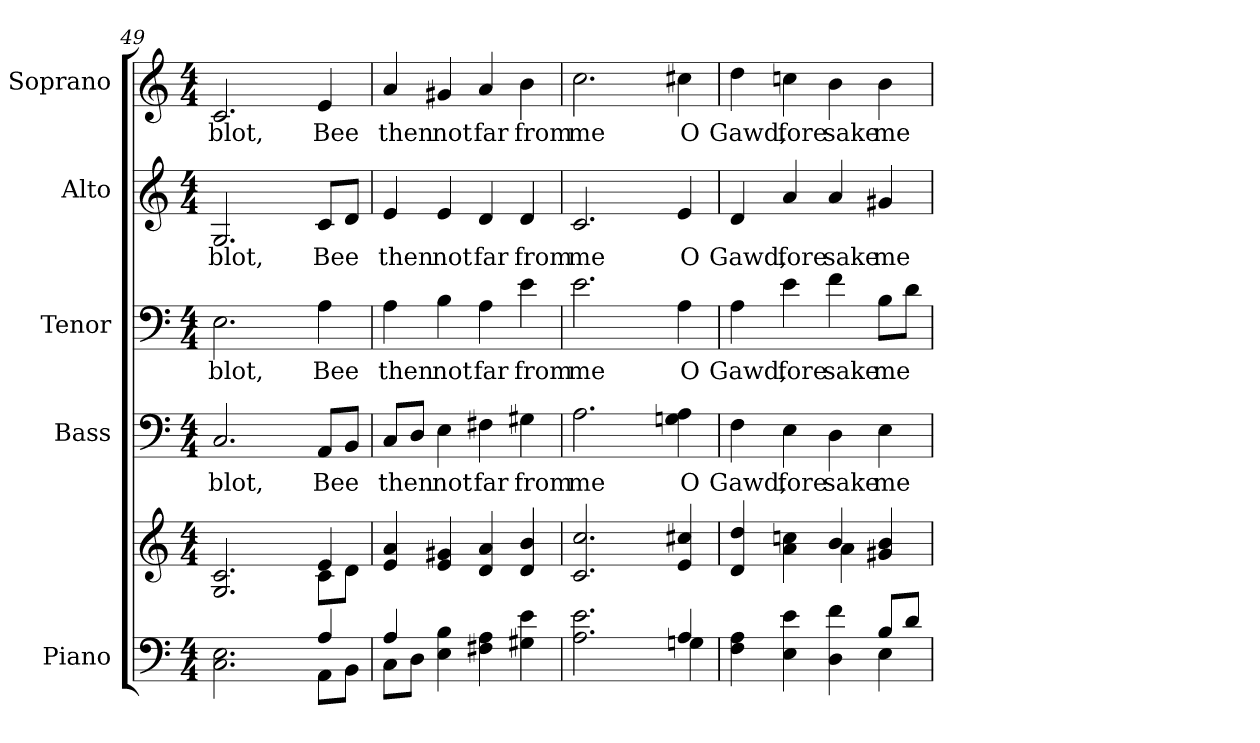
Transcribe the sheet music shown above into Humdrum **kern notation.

**kern	**kern	**kern	**text	**kern	**text	**kern	**text	**kern	**text
*part5	*part5	*part4	*part4	*part3	*part3	*part2	*part2	*part1	*part1
*staff6	*staff5	*staff4	*staff4	*staff3	*staff3	*staff2	*staff2	*staff1	*staff1
*I"Piano	*	*I"Bass	*	*I"Tenor	*	*I"Alto	*	*I"Soprano	*
*I'Pno.	*	*I'B.	*	*I'T.	*	*I'A.	*	*I'S.	*
*clefF4	*clefG2	*clefF4	*	*clefF4	*	*clefG2	*	*clefG2	*
*k[]	*k[]	*k[]	*	*k[]	*	*k[]	*	*k[]	*
*C:	*C:	*C:	*	*C:	*	*C:	*	*C:	*
*M4/4	*M4/4	*M4/4	*	*M4/4	*	*M4/4	*	*M4/4	*
=49	=49	=49	=49	=49	=49	=49	=49	=49	=49
*^	*^	*	*	*	*	*	*	*	*
!	!	!	!	!	!LO:LY:b:color=#000000	!	!	!	!	!	!
!	!	!	!	!	!	!	!LO:LY:b:color=#000000	!	!	!	!
!	!	!	!	!	!	!	!	!	!LO:LY:b:color=#000000	!	!
!	!	!	!	!	!	!	!	!	!	!	!LO:LY:b:color=#000000
2.Ci\ 2.Ei	2ryy	2.Gi/ 2.ci	2ryy	2.Ci/	blot,	2.Ei\	blot,	2.Gi/	blot,	2.ci/	blot,
.	4ryy	.	4ryy	.	.	.	.	.	.	.	.
!	!	!	!	!	!LO:LY:b:color=#000000	!	!	!	!	!	!
!	!	!	!	!	!	!	!LO:LY:b:color=#000000	!	!	!	!
!	!	!	!	!	!	!	!	!	!LO:LY:b:color=#000000	!	!
!	!	!	!	!	!	!	!	!	!	!	!LO:LY:b:color=#000000
4Ai/	8AAi\L	4ei/	8ci\L	8AAi/L	Bee	4Ai\	Bee	8ci/L	Bee	4ei/	Bee
.	8BBi\J	.	8di\J	8BBi/J	.	.	.	8di/J	.	.	.
*	*	*v	*v	*	*	*	*	*	*	*	*
=50	=50	=50	=50	=50	=50	=50	=50	=50	=50	=50
*	*	*^	*	*	*	*	*	*	*	*
!	!	!	!	!	!LO:LY:b:color=#000000	!	!	!	!	!	!
*	*	*v	*v	*	*	*	*	*	*	*	*
*	*	*^	*	*	*	*	*	*	*	*
!	!	!	!	!	!	!	!LO:LY:b:color=#000000	!	!	!	!
*	*	*v	*v	*	*	*	*	*	*	*	*
*	*	*^	*	*	*	*	*	*	*	*
!	!	!	!	!	!	!	!	!	!LO:LY:b:color=#000000	!	!
*	*	*v	*v	*	*	*	*	*	*	*	*
*	*	*^	*	*	*	*	*	*	*	*
!	!	!	!	!	!	!	!	!	!	!	!LO:LY:b:color=#000000
*	*	*v	*v	*	*	*	*	*	*	*	*
4Ai/	8Ci\L	4ei/ 4ai	8Ci/L	then	4Ai\	then	4ei/	then	4ai/	then
.	8Di\J	.	8Di/J	.	.	.	.	.	.	.
!	!	!	!	!LO:LY:b:color=#000000	!	!	!	!	!	!
!	!	!	!	!	!	!LO:LY:b:color=#000000	!	!	!	!
!	!	!	!	!	!	!	!	!LO:LY:b:color=#000000	!	!
!	!	!	!	!	!	!	!	!	!	!LO:LY:b:color=#000000
4Ei\ 4Bi	4ryy	4ei/ 4g#Xi	4Ei\	not	4Bi\	not	4ei/	not	4g#Xi/	not
!	!	!	!	!LO:LY:b:color=#000000	!	!	!	!	!	!
!	!	!	!	!	!	!LO:LY:b:color=#000000	!	!	!	!
!	!	!	!	!	!	!	!	!LO:LY:b:color=#000000	!	!
!	!	!	!	!	!	!	!	!	!	!LO:LY:b:color=#000000
4F#Xi\ 4Ai	2ryy	4di/ 4ai	4F#Xi\	far	4Ai\	far	4di/	far	4ai/	far
!	!	!	!	!LO:LY:b:color=#000000	!	!	!	!	!	!
!	!	!	!	!	!	!LO:LY:b:color=#000000	!	!	!	!
!	!	!	!	!	!	!	!	!LO:LY:b:color=#000000	!	!
!	!	!	!	!	!	!	!	!	!	!LO:LY:b:color=#000000
4G#Xi\ 4ei	.	4di/ 4bi	4G#Xi\	from	4ei\	from	4di/	from	4bi\	from
!!LO:PB:g=z
=51	=51	=51	=51	=51	=51	=51	=51	=51	=51	=51
!	!	!	!	!LO:LY:b:color=#000000	!	!	!	!	!	!
!	!	!	!	!	!	!LO:LY:b:color=#000000	!	!	!	!
!	!	!	!	!	!	!	!	!LO:LY:b:color=#000000	!	!
!	!	!	!	!	!	!	!	!	!	!LO:LY:b:color=#000000
2.Ai\ 2.ei	2ryy	2.ci/ 2.cci	2.Ai\	me	2.ei\	me	2.ci/	me	2.cci\	me
.	4ryy	.	.	.	.	.	.	.	.	.
!	!	!	!	!LO:LY:b:color=#000000	!	!	!	!	!	!
!	!	!	!	!	!	!LO:LY:b:color=#000000	!	!	!	!
!	!	!	!	!	!	!	!	!LO:LY:b:color=#000000	!	!
!	!	!	!	!	!	!	!	!	!	!LO:LY:b:color=#000000
4Ai/	4Gni\	4ei/ 4cc#Xi	4Gni\ 4Ai	O	4Ai\	O	4ei/	O	4cc#Xi\	O
=52	=52	=52	=52	=52	=52	=52	=52	=52	=52	=52
*	*	*^	*	*	*	*	*	*	*	*
!	!	!	!	!	!LO:LY:b:color=#000000	!	!	!	!	!	!
!	!	!	!	!	!	!	!LO:LY:b:color=#000000	!	!	!	!
!	!	!	!	!	!	!	!	!	!LO:LY:b:color=#000000	!	!
!	!	!	!	!	!	!	!	!	!	!	!LO:LY:b:color=#000000
4Fi\ 4Ai	2ryy	4di/ 4ddi	2ryy	4Fi\	Gawd,	4Ai\	Gawd,	4di/	Gawd,	4ddi\	Gawd,
!	!	!	!	!	!LO:LY:b:color=#000000	!	!	!	!	!	!
!	!	!	!	!	!	!	!LO:LY:b:color=#000000	!	!	!	!
!	!	!	!	!	!	!	!	!	!LO:LY:b:color=#000000	!	!
!	!	!	!	!	!	!	!	!	!	!	!LO:LY:b:color=#000000
4Ei\ 4ei	.	4ai\ 4ccni	.	4Ei\	fore	4ei\	fore	4ai/	fore	4ccni\	fore
!	!	!	!	!	!LO:LY:b:color=#000000	!	!	!	!	!	!
!	!	!	!	!	!	!	!LO:LY:b:color=#000000	!	!	!	!
!	!	!	!	!	!	!	!	!	!LO:LY:b:color=#000000	!	!
!	!	!	!	!	!	!	!	!	!	!	!LO:LY:b:color=#000000
4Di\ 4fi	4ryy	4bi/	4ai\	4Di\	sake	4fi\	sake	4ai/	sake	4bi\	sake
!	!	!	!	!	!LO:LY:b:color=#000000	!	!	!	!	!	!
!	!	!	!	!	!	!	!LO:LY:b:color=#000000	!	!	!	!
!	!	!	!	!	!	!	!	!	!LO:LY:b:color=#000000	!	!
!	!	!	!	!	!	!	!	!	!	!	!LO:LY:b:color=#000000
8Bi/L	4Ei\	4g#Xi/ 4bi	4ryy	4Ei\	me	8Bi\L	me	4g#Xi/	me	4bi\	me
8di/J	.	.	.	.	.	8di\J	.	.	.	.	.
*v	*v	*	*	*	*	*	*	*	*	*	*
*	*v	*v	*	*	*	*	*	*	*	*
=	=	=	=	=	=	=	=	=	=
*-	*-	*-	*-	*-	*-	*-	*-	*-	*-
